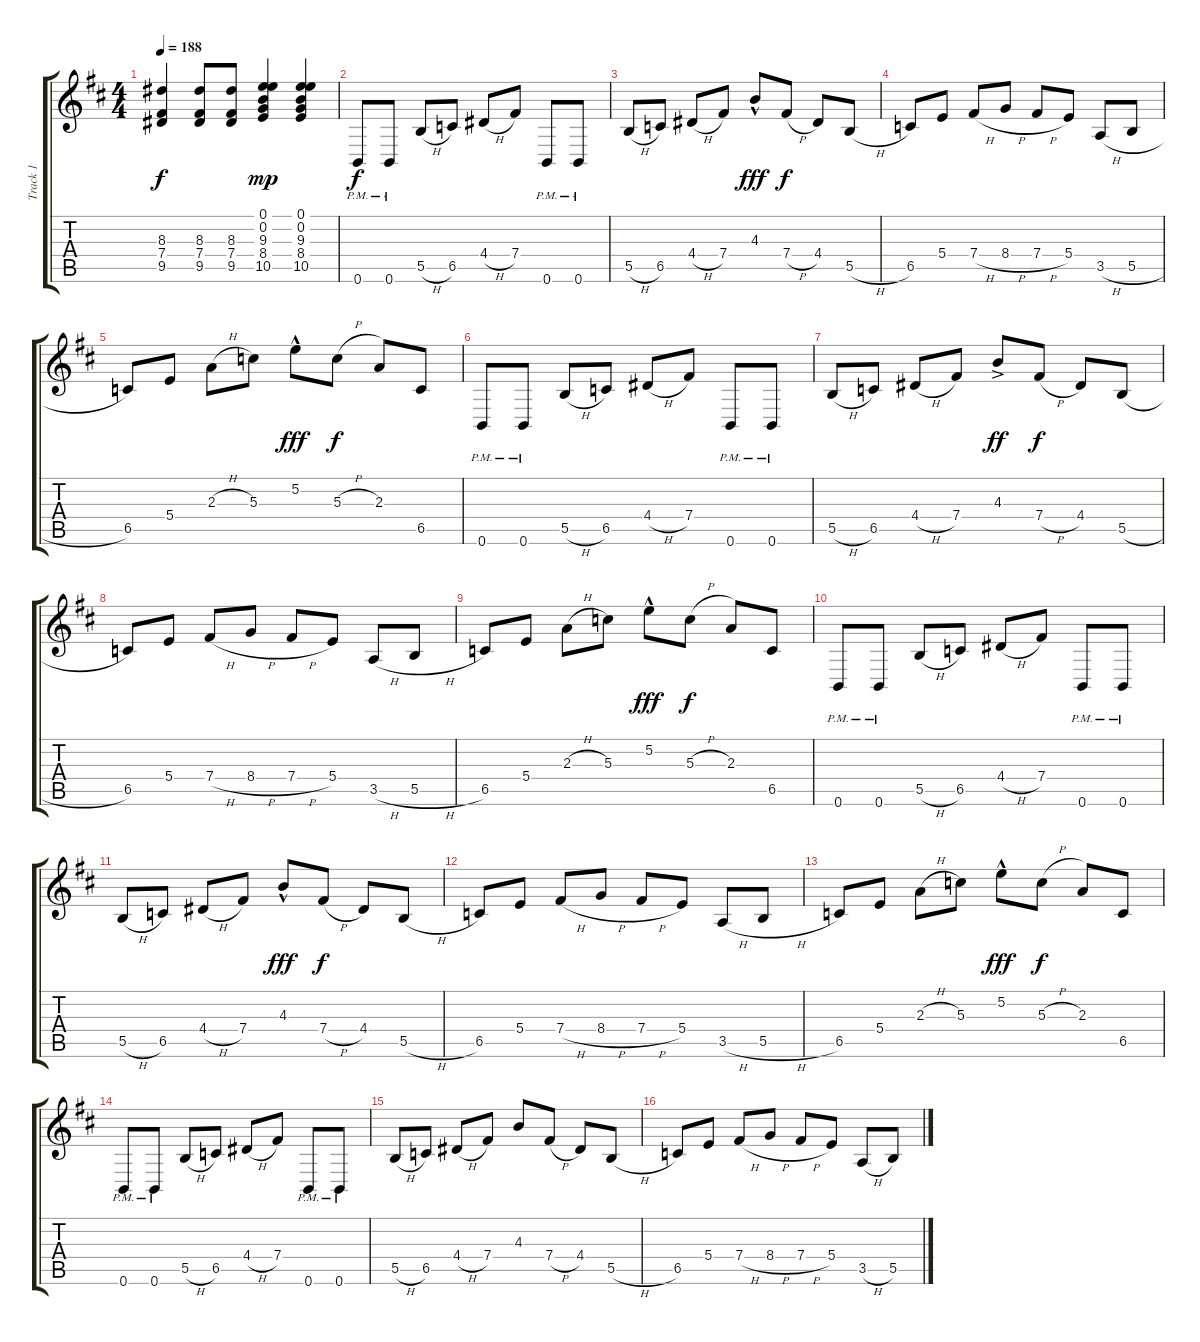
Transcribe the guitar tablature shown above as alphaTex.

\track ("Track 1" "Track 1") {instrument overdrivenguitar}
\staff {score tabs}
\tuning (E4 B3 G3 B2 Gb2 B1) {hide}
\ts (4 4)
\tempo 188
\clef g2
\ks bminor
(8.3 7.4 9.5).4{dy f} (8.3 7.4 9.5).8 (8.3 7.4 9.5).8 (0.1 0.2 9.3 8.4 10.5).4{dy mp} (0.1 0.2 9.3 8.4 10.5).4 |
0.6{pm}.8{dy f} 0.6{pm}.8 5.5{h}.8 6.5.8 4.4{h}.8 7.4.8 0.6{pm}.8 0.6{pm}.8 |
5.5{h}.8 6.5.8 4.4{h}.8 7.4.8 4.3{hac}.8{dy fff} 7.4{h}.8{dy f} 4.4.8 5.5{h}.8 |
6.5.8 5.4.8 7.4{h}.8 8.4{h}.8 7.4{h}.8 5.4.8 3.5{h}.8 5.5{h}.8 |
6.5.8 5.4.8 2.3{h}.8 5.3.8 5.2{hac}.8{dy fff} 5.3{h}.8{dy f} 2.3.8 6.5.8 |
0.6{pm}.8 0.6{pm}.8 5.5{h}.8 6.5.8 4.4{h}.8 7.4.8 0.6{pm}.8 0.6{pm}.8 |
5.5{h}.8 6.5.8 4.4{h}.8 7.4.8 4.3{ac}.8{dy ff} 7.4{h}.8{dy f} 4.4.8 5.5{h}.8 |
6.5.8 5.4.8 7.4{h}.8 8.4{h}.8 7.4{h}.8 5.4.8 3.5{h}.8 5.5{h}.8 |
6.5.8 5.4.8 2.3{h}.8 5.3.8 5.2{hac}.8{dy fff} 5.3{h}.8{dy f} 2.3.8 6.5.8 |
0.6{pm}.8 0.6{pm}.8 5.5{h}.8 6.5.8 4.4{h}.8 7.4.8 0.6{pm}.8 0.6{pm}.8 |
5.5{h}.8 6.5.8 4.4{h}.8 7.4.8 4.3{hac}.8{dy fff} 7.4{h}.8{dy f} 4.4.8 5.5{h}.8 |
6.5.8 5.4.8 7.4{h}.8 8.4{h}.8 7.4{h}.8 5.4.8 3.5{h}.8 5.5{h}.8 |
6.5.8 5.4.8 2.3{h}.8 5.3.8 5.2{hac}.8{dy fff} 5.3{h}.8{dy f} 2.3.8 6.5.8 |
0.6{pm}.8 0.6{pm}.8 5.5{h}.8 6.5.8 4.4{h}.8 7.4.8 0.6{pm}.8 0.6{pm}.8 |
5.5{h}.8 6.5.8 4.4{h}.8 7.4.8 4.3.8 7.4{h}.8 4.4.8 5.5{h}.8 |
6.5.8 5.4.8 7.4{h}.8 8.4{h}.8 7.4{h}.8 5.4.8 3.5{h}.8 5.5{h}.8
